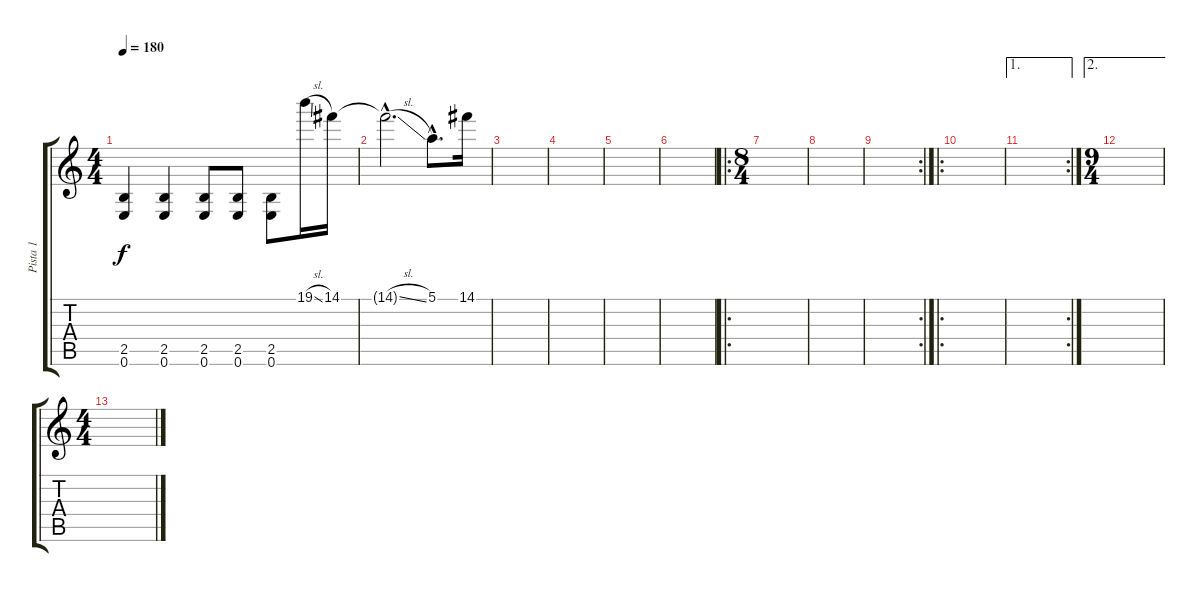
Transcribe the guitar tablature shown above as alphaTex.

\track ("Pista 1" "Pista 1") {instrument distortionguitar}
\staff {score tabs}
\tuning (E4 B3 G3 D3 A2 E2) {hide}
\ts (4 4)
\tempo 180
\clef g2
\ks c
(2.5{t} 0.6{t}).4{dy f} (2.5 0.6).4 (2.5 0.6).8 (2.5 0.6).8 (2.5 0.6).8 19.1{sl}.16 14.1.16 |
14.1{sl hac t}.2{d} 5.1{hac}.8{d} 14.1.16 |
|
|
|
|
\ro
\ts (8 4)
|
|
\rc 2
|
\ro
|
\ae 1
\rc 2
|
\ae 2
\ts (9 4)
|
\ts (4 4)
